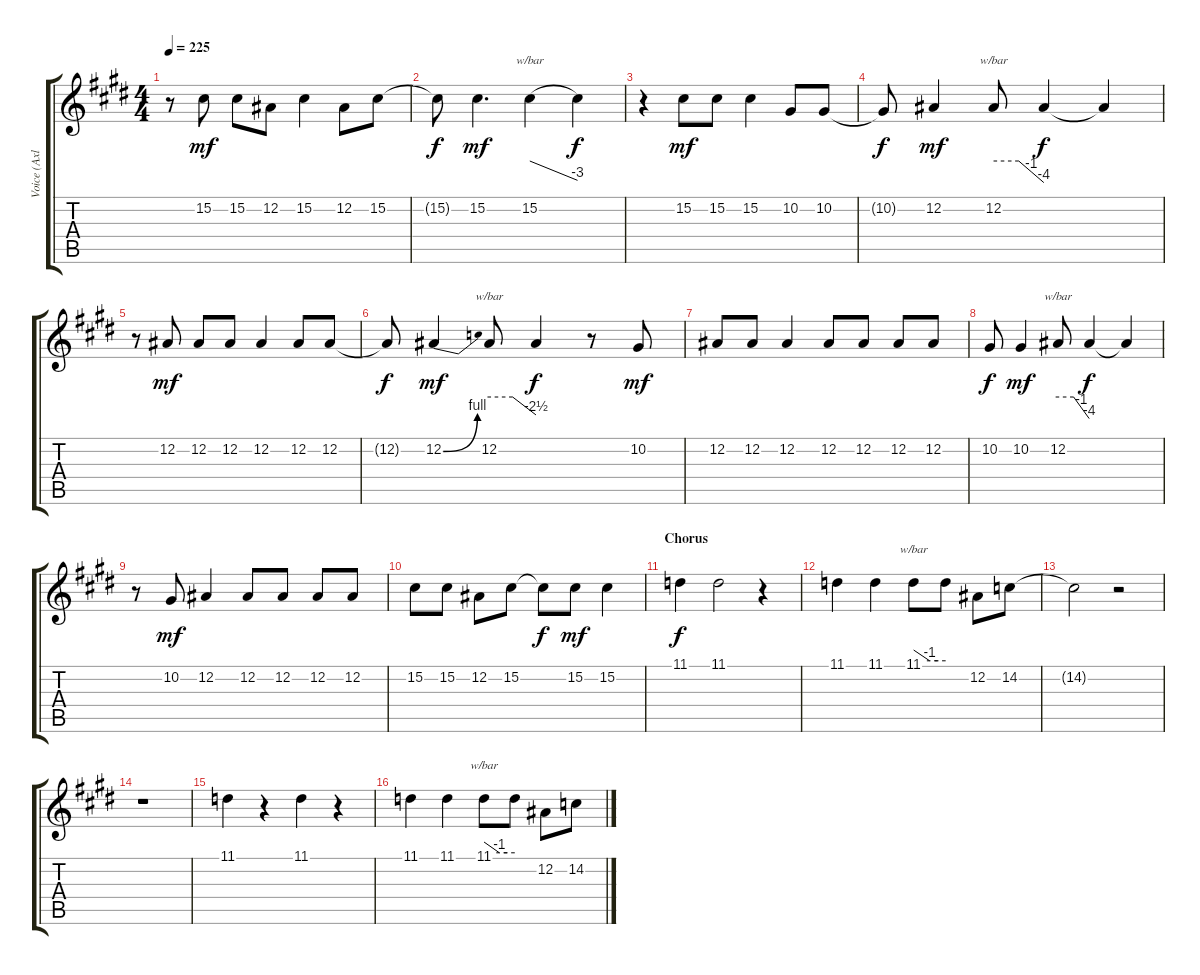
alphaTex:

\track ("Voice (Axl)" "Voice (Axl") {instrument lead2sawtooth}
\staff {score tabs}
\tuning (Eb4 Bb3 Gb3 Db3 Ab2 Eb2) {hide}
\ts (4 4)
\tempo 225
\clef g2
\ks e
r.8{dy f} 15.2.8{dy mf} 15.2.8 12.2.8 15.2.4 12.2.8 15.2.8 |
15.2{t}.8{dy f} 15.2.4{d dy mf} 15.2.4{tbe (dive default 0 0 60 -12)} 15.2{t}.4{dy f} |
r.4 15.2.8{dy mf} 15.2.8 15.2.4 10.2.8 10.2.8 |
10.2{t}.8{dy f} 12.2.4{dy mf} 12.2.8{tbe (custom default 0 0 30 0 45 -4 60 -16)} 12.2{t}.4{dy f} 12.2{t}.4 |
r.8 12.2.8{dy mf} 12.2.8 12.2.8 12.2.4 12.2.8 12.2.8 |
12.2{t}.8{dy f} 12.2{be (bend 0 0 60 4)}.4{dy mf} 12.2.8{tbe (custom default 0 0 30 0 60 -10)} 12.2{t}.4{dy f} r.8 10.2.8{dy mf} |
12.2.8 12.2.8 12.2.4 12.2.8 12.2.8 12.2.8 12.2.8 |
10.2.8{dy f} 10.2.4{dy mf} 12.2.8{tbe (custom default 0 0 30 0 45 -4 60 -16)} 12.2{t}.4{dy f} 12.2{t}.4 |
r.8 10.2.8{dy mf} 12.2.4 12.2.8 12.2.8 12.2.8 12.2.8 |
15.2.8 15.2.8 12.2.8 15.2.8 15.2{t}.8{dy f} 15.2.8{dy mf} 15.2.4 |
\section ("" "Chorus")
11.1.4{dy f} 11.1.2 r.4 |
11.1.4 11.1.4 11.1.8{tbe (custom default 0 0 30 -4 45 -4 60 -4)} 11.1{t}.8 12.2.8 14.2.8 |
14.2{t}.2 r.2 |
r.1 |
11.1.4 r.4 11.1.4 r.4 |
11.1.4 11.1.4 11.1.8{tbe (custom default 0 0 30 -4 45 -4 60 -4)} 11.1{t}.8 12.2.8 14.2.8
